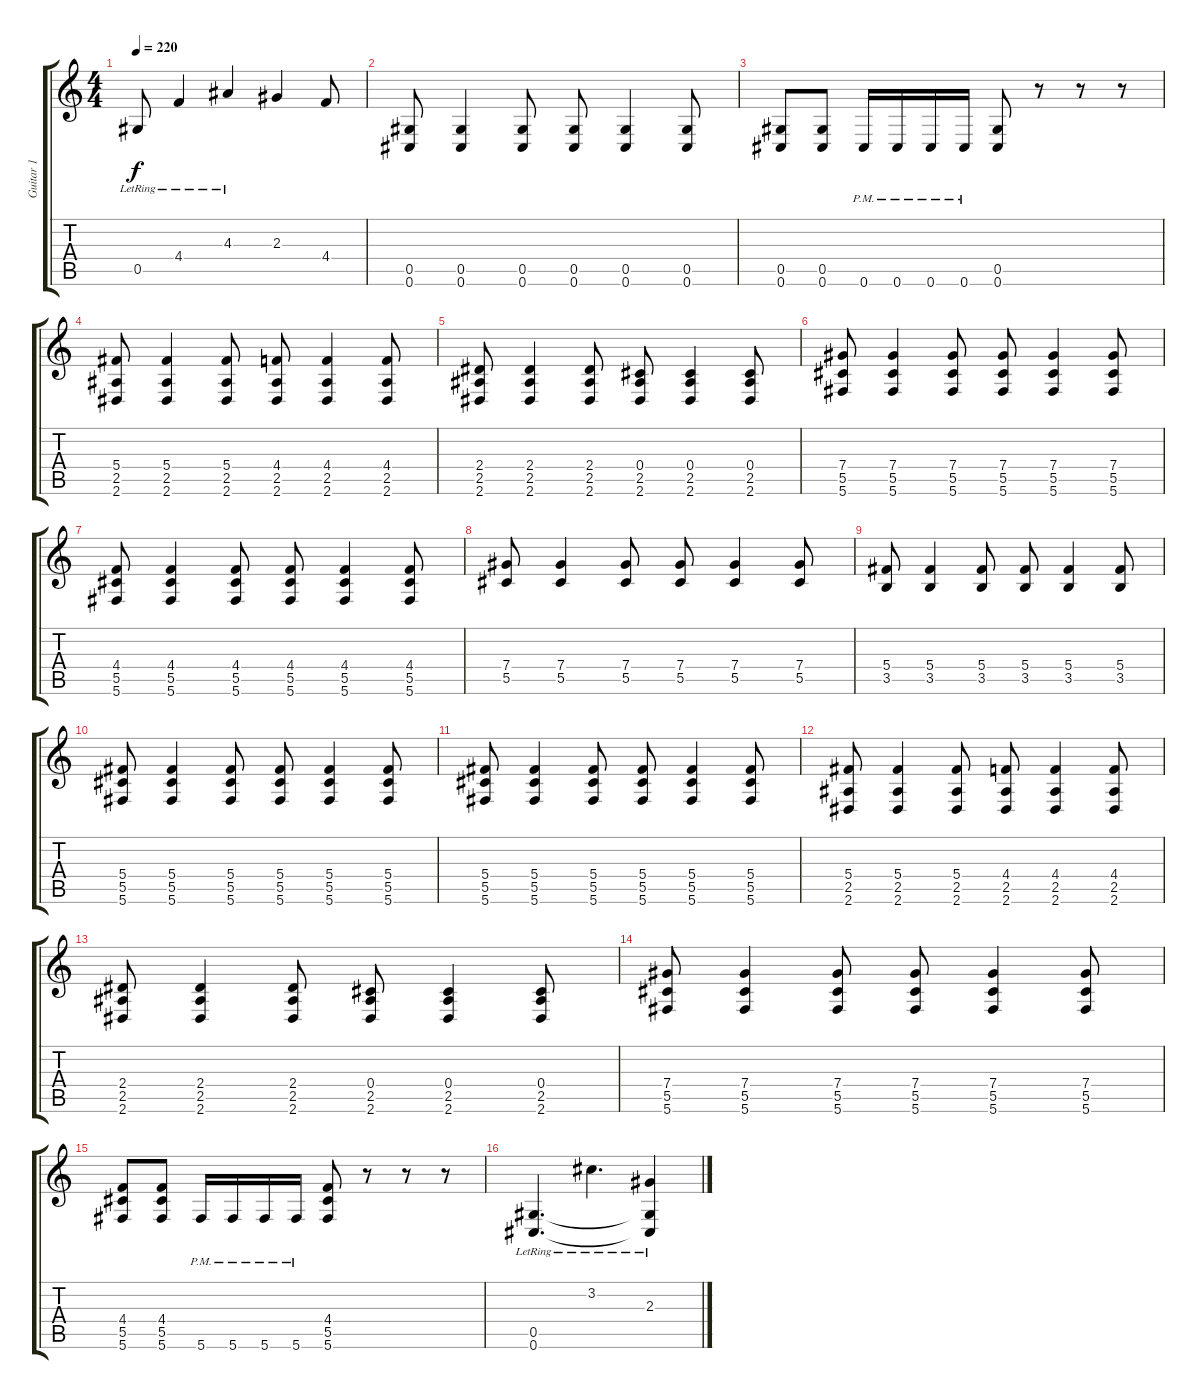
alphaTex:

\track ("Guitar 1" "Guitar 1") {instrument distortionguitar}
\staff {score tabs}
\tuning (Eb4 Bb3 Gb3 Db3 Ab2 Db2) {hide}
\ts (4 4)
\tempo 220
\clef g2
\ks c
0.5{lr}.8{dy f} 4.4{lr}.4 4.3{lr}.4 2.3.4 4.4.8 |
(0.5 0.6).8 (0.5 0.6).4 (0.5 0.6).8 (0.5 0.6).8 (0.5 0.6).4 (0.5 0.6).8 |
(0.5 0.6).8 (0.5 0.6).8 0.6{pm}.16 0.6{pm}.16 0.6{pm}.16 0.6{pm}.16 (0.5 0.6).8 r.8 r.8 r.8 |
(5.4 2.5 2.6).8 (5.4 2.5 2.6).4 (5.4 2.5 2.6).8 (4.4 2.5 2.6).8 (4.4 2.5 2.6).4 (4.4 2.5 2.6).8 |
(2.4 2.5 2.6).8 (2.4 2.5 2.6).4 (2.4 2.5 2.6).8 (0.4 2.5 2.6).8 (0.4 2.5 2.6).4 (0.4 2.5 2.6).8 |
(7.4 5.5 5.6).8 (7.4 5.5 5.6).4 (7.4 5.5 5.6).8 (7.4 5.5 5.6).8 (7.4 5.5 5.6).4 (7.4 5.5 5.6).8 |
(4.4 5.5 5.6).8 (4.4 5.5 5.6).4 (4.4 5.5 5.6).8 (4.4 5.5 5.6).8 (4.4 5.5 5.6).4 (4.4 5.5 5.6).8 |
(7.4 5.5).8 (7.4 5.5).4 (7.4 5.5).8 (7.4 5.5).8 (7.4 5.5).4 (7.4 5.5).8 |
(5.4 3.5).8 (5.4 3.5).4 (5.4 3.5).8 (5.4 3.5).8 (5.4 3.5).4 (5.4 3.5).8 |
(5.4 5.5 5.6).8 (5.4 5.5 5.6).4 (5.4 5.5 5.6).8 (5.4 5.5 5.6).8 (5.4 5.5 5.6).4 (5.4 5.5 5.6).8 |
(5.4 5.5 5.6).8 (5.4 5.5 5.6).4 (5.4 5.5 5.6).8 (5.4 5.5 5.6).8 (5.4 5.5 5.6).4 (5.4 5.5 5.6).8 |
(5.4 2.5 2.6).8 (5.4 2.5 2.6).4 (5.4 2.5 2.6).8 (4.4 2.5 2.6).8 (4.4 2.5 2.6).4 (4.4 2.5 2.6).8 |
(2.4 2.5 2.6).8 (2.4 2.5 2.6).4 (2.4 2.5 2.6).8 (0.4 2.5 2.6).8 (0.4 2.5 2.6).4 (0.4 2.5 2.6).8 |
(7.4 5.5 5.6).8 (7.4 5.5 5.6).4 (7.4 5.5 5.6).8 (7.4 5.5 5.6).8 (7.4 5.5 5.6).4 (7.4 5.5 5.6).8 |
(4.4 5.5 5.6).8 (4.4 5.5 5.6).8 5.6{pm}.16 5.6{pm}.16 5.6{pm}.16 5.6{pm}.16 (4.4 5.5 5.6).8 r.8 r.8 r.8 |
(0.5{lr} 0.6{lr}).4{d} 3.2{lr}.4{d} (2.3{lr} 0.5{t} 0.6{t}).4
